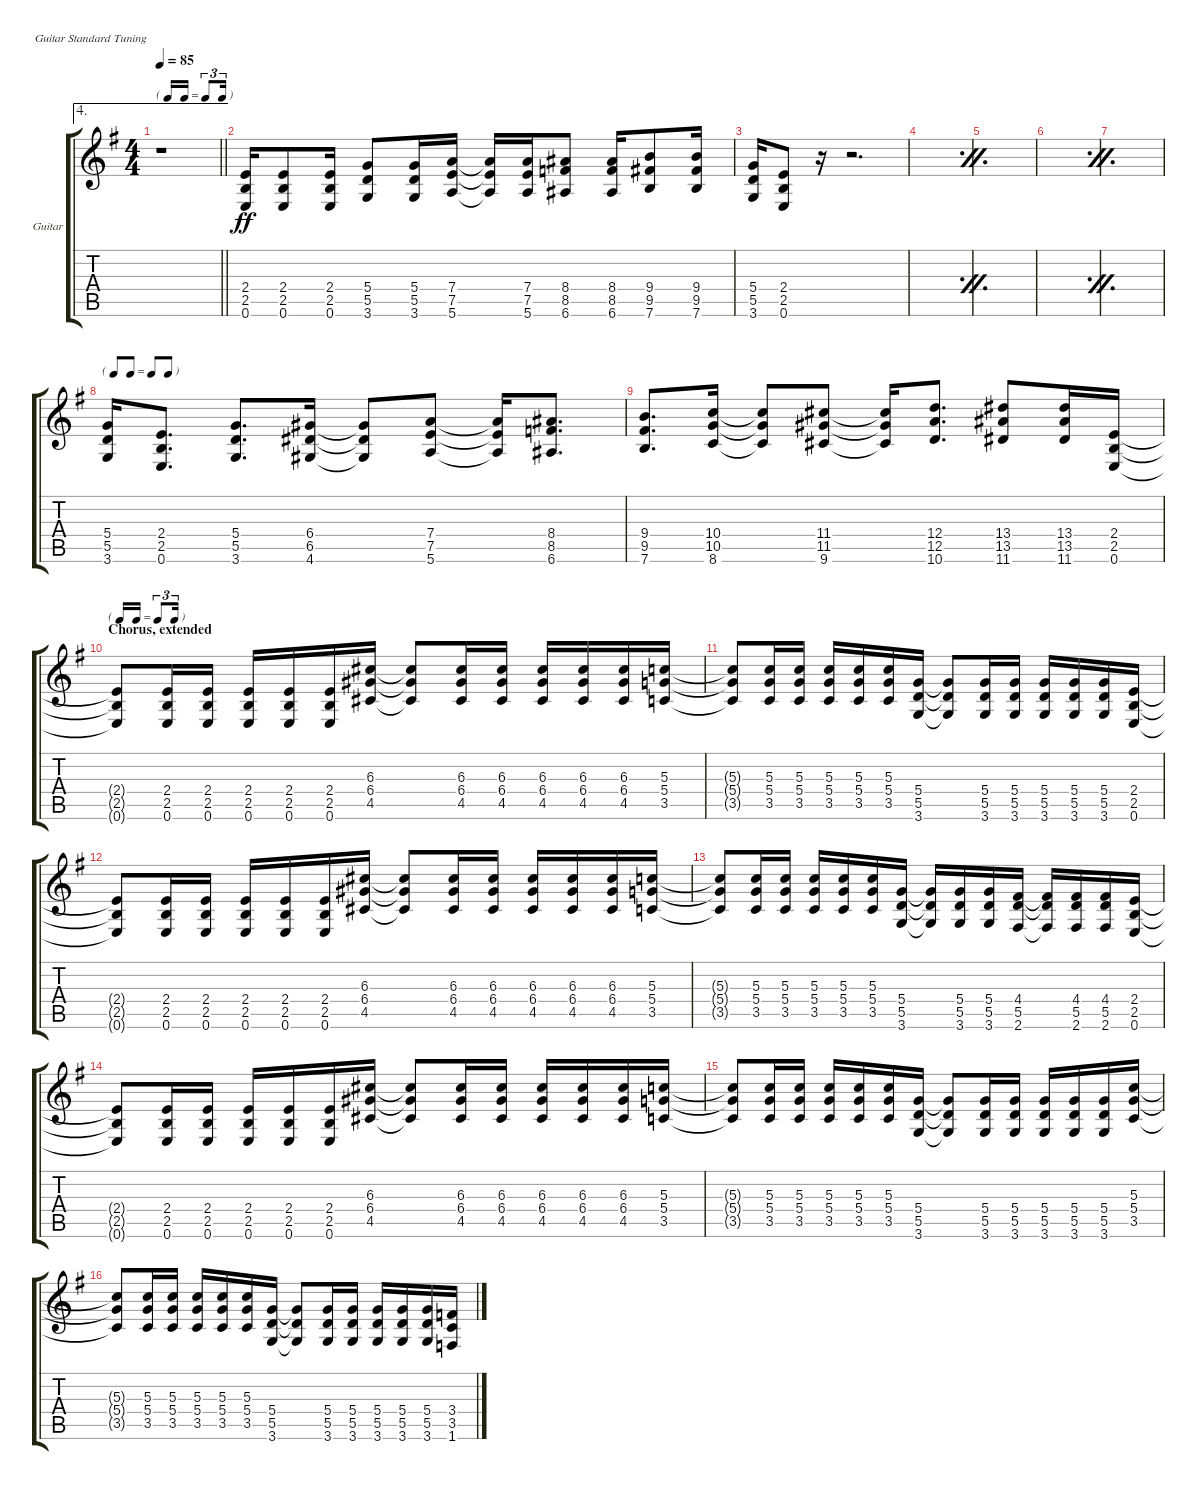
\defaultSystemsLayout 4
\bracketExtendMode groupsimilarinstruments
\firstSystemTrackNameOrientation horizontal
\otherSystemsTrackNameOrientation horizontal
\track ("Electric Guitar" "Guitar") {instrument overdrivenguitar}
\staff {score tabs}
\tuning (E4 B3 G3 D3 A2 E2)
\ae 4
\ts (4 4)
\tf triplet16th
\tempo 85
\clef g2
\barLineRight lightlight
\ks eminor
r.1{dy ff} |
(0.6 2.5 2.4).16 (0.6 2.5 2.4).8 (0.6 2.5 2.4).16 (5.5 3.6 5.4).8 (5.5 3.6 5.4).16 (7.5 5.6 7.4).16 (7.5{t} 5.6{t} 7.4{t}).16 (7.5 5.6 7.4).16 (6.6 8.5 8.4).8 (6.6 8.5 8.4).16 (7.6 9.5 9.4).8 (7.6 9.5 9.4).16 |
(3.6 5.5 5.4).16 (2.5 0.6 2.4).8 r.16 r.2{d} |
\simile firstofdouble
|
\simile secondofdouble
|
\simile firstofdouble
|
\simile secondofdouble
|
\tf none
\simile none
(3.6 5.5 5.4).16 (0.6 2.5 2.4).8{d} (3.6 5.5 5.4).8{d} (6.4 6.5 4.6).16 (4.6{t} 6.5{t} 6.4{t}).8 (7.4 7.5 5.6).8 (5.6{t} 7.5{t} 7.4{t}).16 (8.4 8.5 6.6).8{d} |
(7.6 9.5 9.4).8{d} (10.4 10.5 8.6).16 (8.6{t} 10.5{t} 10.4{t}).8 (11.4 11.5 9.6).8 (9.6{t} 11.5{t} 11.4{t}).16 (12.4 12.5 10.6).8{d} (11.6 13.5 13.4).8 (11.6 13.5 13.4).16 (0.6 2.5 2.4).16 |
\tf triplet16th
\section ("" "Chorus, extended")
(2.4{t} 2.5{t} 0.6{t}).8 (0.6 2.5 2.4).16 (0.6 2.5 2.4).16 (0.6 2.5 2.4).16 (0.6 2.5 2.4).16 (0.6 2.5 2.4).16 (4.5 6.4 6.3).16 (6.3{t} 6.4{t} 4.5{t}).8 (4.5 6.4 6.3).16 (4.5 6.4 6.3).16 (4.5 6.4 6.3).16 (4.5 6.4 6.3).16 (4.5 6.4 6.3).16 (3.5 5.4 5.3).16 |
(5.3{t} 5.4{t} 3.5{t}).8 (5.3 5.4 3.5).16 (5.3 5.4 3.5).16 (5.3 5.4 3.5).16 (5.3 5.4 3.5).16 (5.3 5.4 3.5).16 (3.6 5.5 5.4).16 (5.4{t} 5.5{t} 3.6{t}).8 (3.6 5.5 5.4).16 (3.6 5.5 5.4).16 (3.6 5.5 5.4).16 (3.6 5.5 5.4).16 (3.6 5.5 5.4).16 (0.6 2.5 2.4).16 |
(2.4{t} 2.5{t} 0.6{t}).8 (0.6 2.5 2.4).16 (0.6 2.5 2.4).16 (0.6 2.5 2.4).16 (0.6 2.5 2.4).16 (0.6 2.5 2.4).16 (4.5 6.4 6.3).16 (6.3{t} 6.4{t} 4.5{t}).8 (4.5 6.4 6.3).16 (4.5 6.4 6.3).16 (4.5 6.4 6.3).16 (4.5 6.4 6.3).16 (4.5 6.4 6.3).16 (3.5 5.4 5.3).16 |
(5.3{t} 5.4{t} 3.5{t}).8 (5.3 5.4 3.5).16 (5.3 5.4 3.5).16 (5.3 5.4 3.5).16 (5.3 5.4 3.5).16 (5.3 5.4 3.5).16 (3.6 5.5 5.4).16 (5.4{t} 5.5{t} 3.6{t}).16 (3.6 5.5 5.4).16 (3.6 5.5 5.4).16 (2.6 5.5 4.4).16 (2.6{t} 5.5{t} 4.4{t}).16 (2.6 5.5 4.4).16 (2.6 5.5 4.4).16 (0.6 2.5 2.4).16 |
(2.4{t} 2.5{t} 0.6{t}).8 (0.6 2.5 2.4).16 (0.6 2.5 2.4).16 (0.6 2.5 2.4).16 (0.6 2.5 2.4).16 (0.6 2.5 2.4).16 (4.5 6.4 6.3).16 (6.3{t} 6.4{t} 4.5{t}).8 (4.5 6.4 6.3).16 (4.5 6.4 6.3).16 (4.5 6.4 6.3).16 (4.5 6.4 6.3).16 (4.5 6.4 6.3).16 (3.5 5.4 5.3).16 |
(5.3{t} 5.4{t} 3.5{t}).8 (5.3 5.4 3.5).16 (5.3 5.4 3.5).16 (5.3 5.4 3.5).16 (5.3 5.4 3.5).16 (5.3 5.4 3.5).16 (3.6 5.5 5.4).16 (5.4{t} 5.5{t} 3.6{t}).8 (3.6 5.5 5.4).16 (3.6 5.5 5.4).16 (3.6 5.5 5.4).16 (3.6 5.5 5.4).16 (3.6 5.5 5.4).16 (3.5 5.4 5.3).16 |
(5.3{t} 5.4{t} 3.5{t}).8 (5.3 5.4 3.5).16 (5.3 5.4 3.5).16 (5.3 5.4 3.5).16 (5.3 5.4 3.5).16 (5.3 5.4 3.5).16 (3.6 5.5 5.4).16 (5.4{t} 5.5{t} 3.6{t}).8 (3.6 5.5 5.4).16 (3.6 5.5 5.4).16 (3.6 5.5 5.4).16 (3.6 5.5 5.4).16 (3.6 5.5 5.4).16 (1.6 3.5 3.4).16
